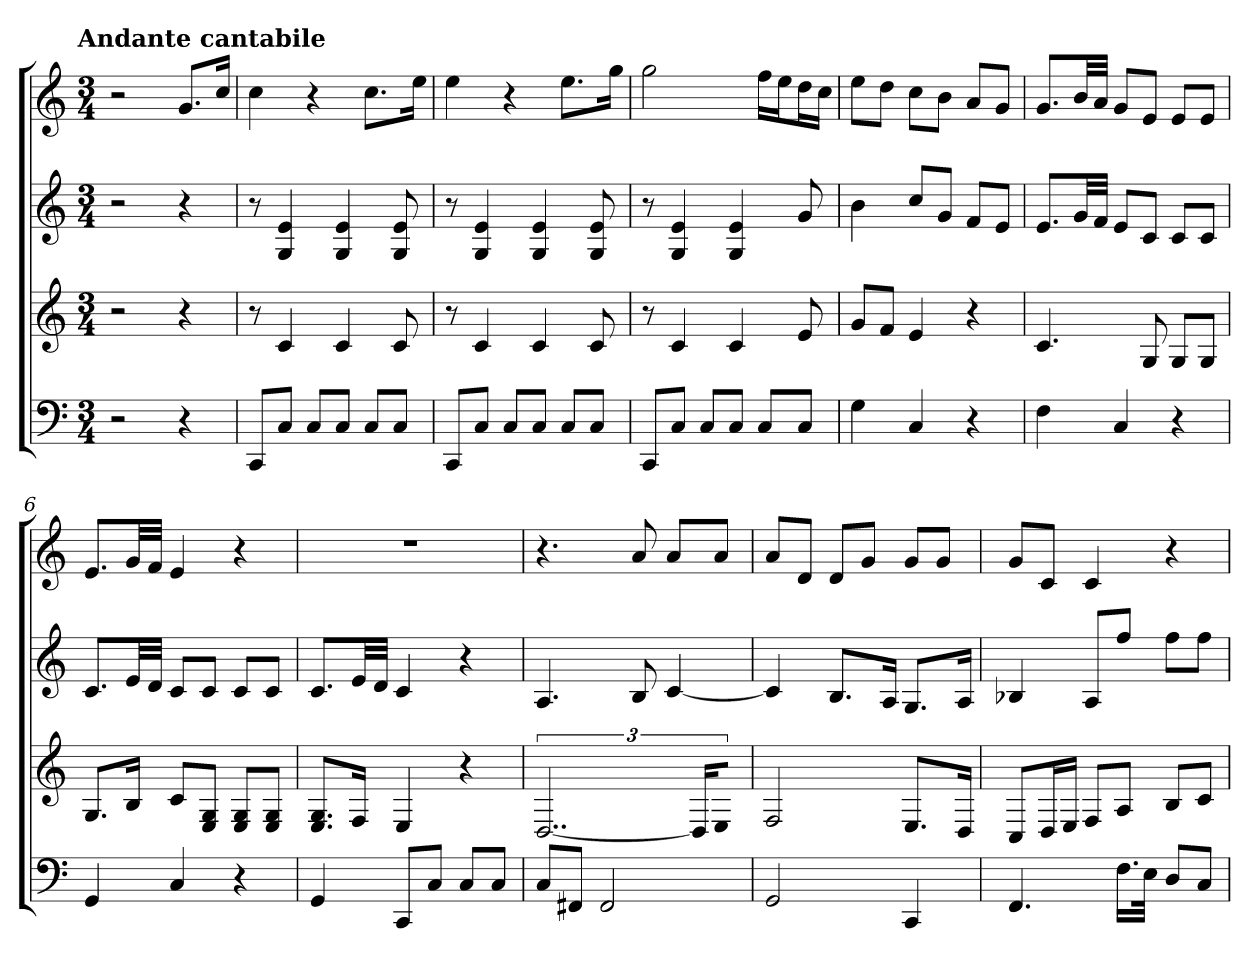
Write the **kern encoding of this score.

**kern	**kern	**kern	**kern
*part4	*part3	*part2	*part1
*staff4	*staff3	*staff2	*staff1
*k[]	*k[]	*k[]	*k[]
*C:	*C:	*C:	*C:
!!LO:TX:omd:t=Andante cantabile
*M3/4	*M3/4	*M3/4	*M3/4
*MM72	*MM72	*MM72	*MM72
=	=	=	=
2r	2r	2r	2r
4r	4r	4r	8.gL
.	.	.	16ccJk
=1	=1	=1	=1
8CCL	8r	8r	4cc
8CJ	4c	4G 4e	.
8CL	.	.	4r
8CJ	4c	4G 4e	.
8CL	.	.	8.ccL
8CJ	8c	8G 8e	.
.	.	.	16eeJk
=2	=2	=2	=2
8CCL	8r	8r	4ee
8CJ	4c	4G 4e	.
8CL	.	.	4r
8CJ	4c	4G 4e	.
8CL	.	.	8.eeL
8CJ	8c	8G 8e	.
.	.	.	16ggJk
=3	=3	=3	=3
8CCL	8r	8r	2gg
8CJ	4c	4G 4e	.
8CL	.	.	.
8CJ	4c	4G 4e	.
8CL	.	.	16ffLL
.	.	.	16eeJ
8CJ	8e	8g	16ddL
.	.	.	16ccJJ
=4	=4	=4	=4
4G	8gL	4b	8eeL
.	8fJ	.	8ddJ
4C	4e	8ccL	8ccL
.	.	8gJ	8bJ
4r	4r	8fL	8aL
.	.	8eJ	8gJ
=5	=5	=5	=5
4F	4.c	8.eL	8.gL
.	.	32gLL	32bLL
.	.	32fJJJ	32aJJJ
4C	.	8eL	8gL
.	8G	8cJ	8eJ
4r	8GL	8cL	8eL
.	8GJ	8cJ	8eJ
=6	=6	=6	=6
4GG	8.GL	8.cL	8.eL
.	16BJk	32eLL	32gLL
.	.	32dJJJ	32fJJJ
4C	8cL	8cL	4e
.	8E 8GJ	8cJ	.
4r	8E 8GL	8cL	4r
.	8E 8GJ	8cJ	.
=7	=7	=7	=7
4GG	8.E 8.GL	8.cL	2.r
.	16FJk	32eLL	.
.	.	32dJJJ	.
8CCL	4E	4c	.
8CJ	.	.	.
8CL	4r	4r	.
8CJ	.	.	.
=8	=8	=8	=8
8CL	[3..D	4.A	4.r
8FF#XJ	.	.	.
2FF#	.	.	.
.	.	8B	8a
.	.	[4c	8aL
.	24DKL]	.	.
.	8EJ	.	8aJ
=9	=9	=9	=9
2GG	2F	4c]	8aL
.	.	.	8dJ
.	.	8.BL	8dL
.	.	.	8gJ
.	.	16AJk	.
4CC	8.EL	8.GL	8gL
.	.	.	8gJ
.	16DJk	16AJk	.
=10	=10	=10	=10
4.FF	8CL	4B-X	8gL
.	16DL	.	8cJ
.	16EJJ	.	.
.	8FL	8AL	4c
16.FLL	8AJ	8ffJ	.
32EJJk	.	.	.
8DL	8BL	8ffL	4r
8CJ	8cJ	8ffJ	.
=	=	=	=
*-	*-	*-	*-
